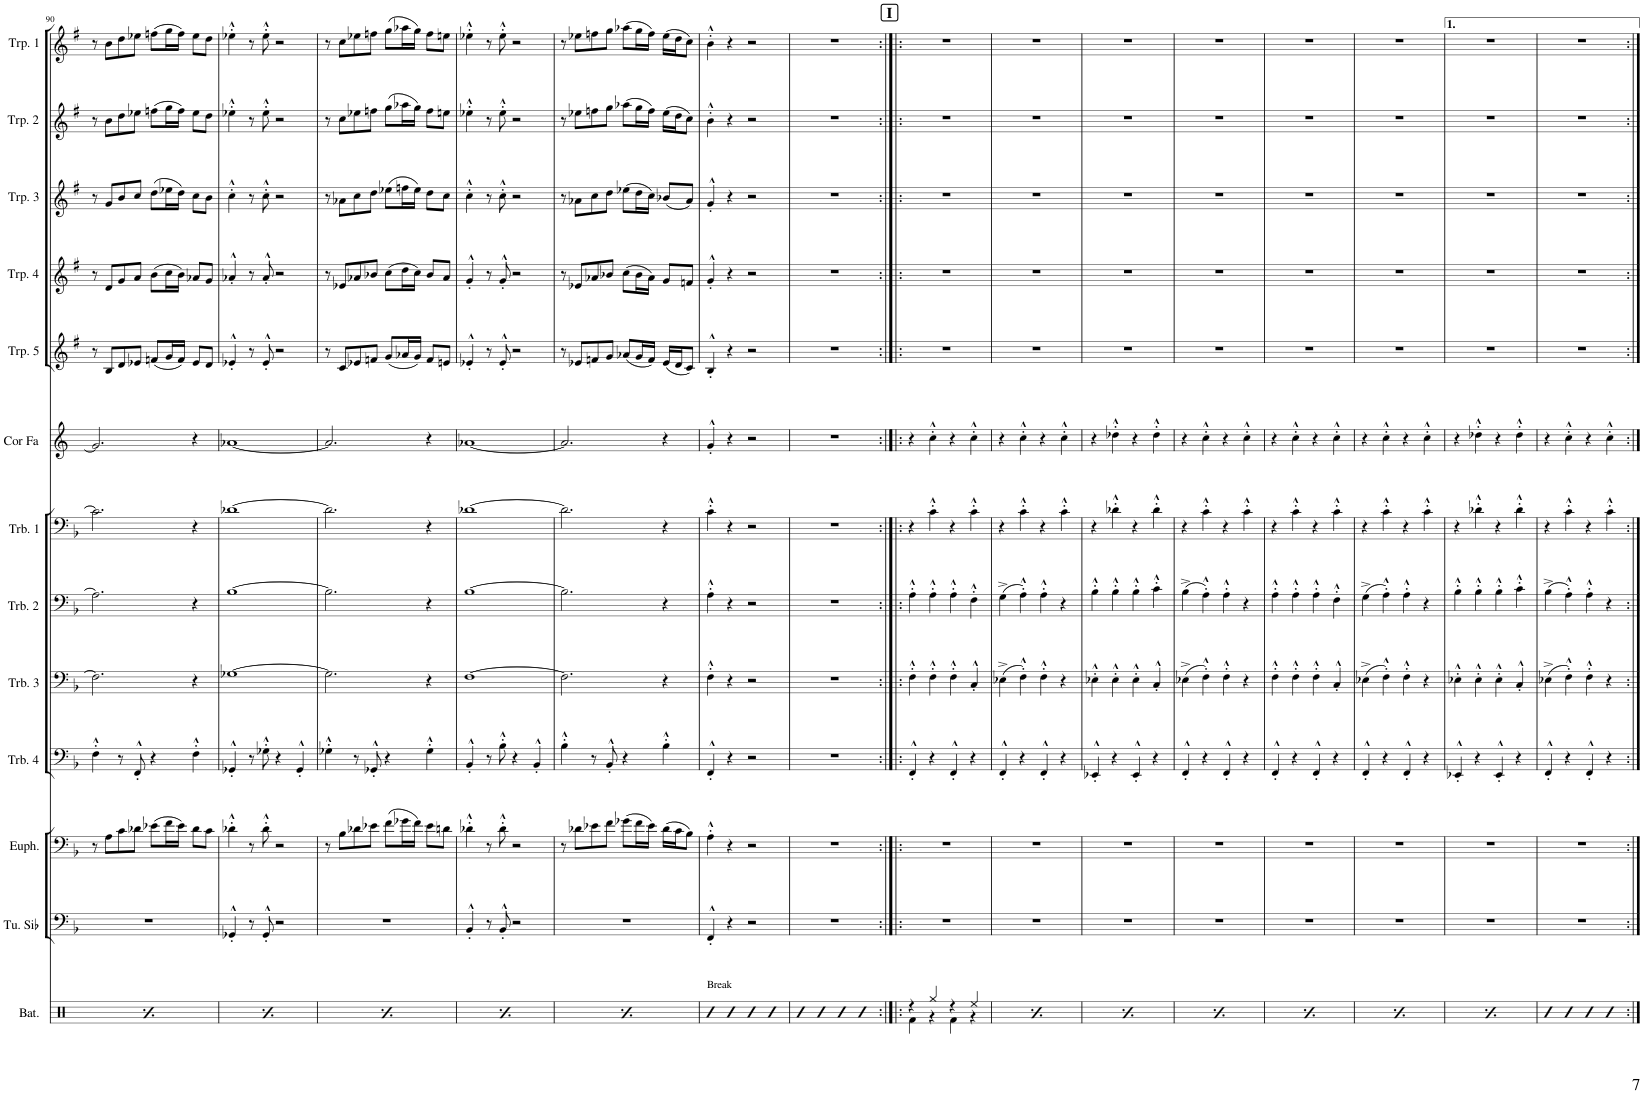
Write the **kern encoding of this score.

**kern	**kern	**kern	**kern	**kern	**kern	**kern	**kern	**kern	**kern	**kern	**kern	**kern
*part13	*part12	*part11	*part10	*part9	*part8	*part7	*part6	*part5	*part4	*part3	*part2	*part1
*staff13	*staff12	*staff11	*staff10	*staff9	*staff8	*staff7	*staff6	*staff5	*staff4	*staff3	*staff2	*staff1
*I"Batterie	*I"Tuba en Sib	*I"Euphonium	*I"Trombone 4	*I"Trombone 3	*I"Trombone 2	*I"Trombone 1	*I"Cor en Fa	*I"Trompette 5	*I"Trompette 4	*I"Trompette 3	*I"Trompette 2	*I"Trompette 1
*I'Bat.	*I'Tu. Sib	*I'Euph.	*I'Trb. 4	*I'Trb. 3	*I'Trb. 2	*I'Trb. 1	*I'Cor Fa	*I'Trp. 5	*I'Trp. 4	*I'Trp. 3	*I'Trp. 2	*I'Trp. 1
!!LO:PB:g=z
*clefX	*clefF4	*clefF4	*clefF4	*clefF4	*clefF4	*clefF4	*clefG2	*clefG2	*clefG2	*clefG2	*clefG2	*clefG2
*	*	*	*	*	*	*	*Trd4c7	*Trd1c2	*Trd1c2	*Trd1c2	*Trd1c2	*Trd1c2
*k[]	*k[b-]	*k[b-]	*k[b-]	*k[b-]	*k[b-]	*k[b-]	*k[]	*k[f#]	*k[f#]	*k[f#]	*k[f#]	*k[f#]
*M2/2	*M2/2	*M2/2	*M2/2	*M2/2	*M2/2	*M2/2	*M2/2	*M2/2	*M2/2	*M2/2	*M2/2	*M2/2
=90	=90	=90	=90	=90	=90	=90	=90	=90	=90	=90	=90	=90
*^	*	*	*	*	*	*	*	*	*	*	*	*
4r	4.Rf\	1r	8r	4F'^^\	2.F\]	2.A\]	2.c\]	2.g/]	8r	8r	8r	8r	8r
.	.	.	8A\L	.	.	.	.	.	8B/L	8d/L	8g/L	8b\L	8b\L
4Rgg/	.	.	8c\	8r	.	.	.	.	8d/	8g/	8b/	8dd\	8dd\
.	8Rcc\	.	8d-X\J	8FF'^^/	.	.	.	.	8e-X/J	8a/J	8cc/J	8ee-X\J	8ee-X\J
4r	4Rf\	.	(8e-X\L	4r	.	.	.	.	(8fn/L	(8b\L	(8dd\L	(8ffn\L	(8ffn\L
.	.	.	16f\L	.	.	.	.	.	16g/L	16cc\L	16ee-X\L	16gg\L	16gg\L
.	.	.	16e-\JJ)	.	.	.	.	.	16f/JJ)	16b\JJ)	16dd\JJ)	16ff\JJ)	16ff\JJ)
4Rgg/	4Rcc\	.	8d-\L	4F'^^\	4r	4r	4r	4r	8e-/L	8a-X/L	8cc\L	8ee-\L	8ee-\L
.	.	.	8c\J	.	.	.	.	.	8d/J	8g/J	8b\J	8dd\J	8dd\J
=91	=91	=91	=91	=91	=91	=91	=91	=91	=91	=91	=91	=91	=91
4r	4.Rf\	4GG-X'^^/	4d-X'^^\	4GG-X'^^/	[1G-X	[1B-	[1d-X	[1a-X	4e-X'^^/	4a-X'^^/	4cc'^^\	4ee-X'^^\	4ee-X'^^\
4Rgg/	.	8r	8r	8r	.	.	.	.	8r	8r	8r	8r	8r
.	8Rcc\	8GG-'^^/	8d-'^^\	8G-X'^^\	.	.	.	.	8e-'^^/	8a-'^^/	8cc'^^\	8ee-'^^\	8ee-'^^\
4r	4Rf\	2r	2r	4r	.	.	.	.	2r	2r	2r	2r	2r
4Rgg/	4Rcc\	.	.	4GG-'^^/	.	.	.	.	.	.	.	.	.
=92	=92	=92	=92	=92	=92	=92	=92	=92	=92	=92	=92	=92	=92
4r	4.Rf\	1r	8r	4G-X'^^\	2.G-\]	2.B-\]	2.d-\]	2.a-/]	8r	8r	8r	8r	8r
.	.	.	8B-\L	.	.	.	.	.	8c/L	8e-X/L	8a-X\L	8cc\L	8cc\L
4Rgg/	.	.	8d-X\	8r	.	.	.	.	8e-X/	8a-X/	8cc\	8ee-X\	8ee-X\
.	8Rcc\	.	8e-X\J	8GG-X'^^/	.	.	.	.	8fn/J	8b-X/J	8dd\J	8ffn\J	8ffn\J
4r	4Rf\	.	(8f\L	4r	.	.	.	.	(8g/L	(8cc\L	(8ee-X\L	(8gg\L	(8gg\L
.	.	.	16g-X\L	.	.	.	.	.	16a-X/L	16dd\L	16ffn\L	16aa-X\L	16aa-X\L
.	.	.	16f\JJ)	.	.	.	.	.	16g/JJ)	16cc\JJ)	16ee-\JJ)	16gg\JJ)	16gg\JJ)
4Rgg/	4Rcc\	.	8e-\L	4G-'^^\	4r	4r	4r	4r	8f/L	8b-/L	8dd\L	8ff\L	8ff\L
.	.	.	8dn\J	.	.	.	.	.	8en/J	8a-/J	8cc\J	8een\J	8een\J
=93	=93	=93	=93	=93	=93	=93	=93	=93	=93	=93	=93	=93	=93
4r	4.Rf\	4BB-'^^/	4d-X'^^\	4BB-'^^/	[1F	[1B-	[1d-X	[1a-X	4e-X'^^/	4g'^^/	4cc'^^\	4ee-X'^^\	4ee-X'^^\
4Rgg/	.	8r	8r	8r	.	.	.	.	8r	8r	8r	8r	8r
.	8Rcc\	8BB-'^^/	8d-'^^\	8B-'^^\	.	.	.	.	8e-'^^/	8g'^^/	8cc'^^\	8ee-'^^\	8ee-'^^\
4r	4Rf\	2r	2r	4r	.	.	.	.	2r	2r	2r	2r	2r
4Rgg/	4Rcc\	.	.	4BB-'^^/	.	.	.	.	.	.	.	.	.
=94	=94	=94	=94	=94	=94	=94	=94	=94	=94	=94	=94	=94	=94
4r	4.Rf\	1r	8r	4B-'^^\	2.F\]	2.B-\]	2.d-\]	2.a-/]	8r	8r	8r	8r	8r
.	.	.	8d-X\L	.	.	.	.	.	8e-X/L	8e-X/L	8a-X\L	8ee-X\L	8ee-X\L
4Rgg/	.	.	8e-X\	8r	.	.	.	.	8fn/	8a-X/	8cc\	8ffn\	8ffn\
.	8Rcc\	.	8f\J	8BB-'^^/	.	.	.	.	8g/J	8b-X/J	8dd\J	8gg\J	8gg\J
4r	4Rf\	.	(8g-X\L	4r	.	.	.	.	(8a-X/L	(8cc\L	(8ee-X\L	(8aa-X\L	(8aa-X\L
.	.	.	16f\L	.	.	.	.	.	16g/L	16b-\L	16dd\L	16gg\L	16gg\L
.	.	.	16e-\JJ)	.	.	.	.	.	16f/JJ)	16a-\JJ)	16cc\JJ)	16ff\JJ)	16ff\JJ)
4Rgg/	4Rcc\	.	(16d-\LL	4B-'^^\	4r	4r	4r	4r	(16e-/LL	8g/L	(8b-X/L	(16ee-\LL	(16ee-\LL
.	.	.	16c\J	.	.	.	.	.	16d/J	.	.	16dd\J	16dd\J
.	.	.	8B-\J)	.	.	.	.	.	8c/J)	8fn/J	8a-/J)	8cc\J)	8cc\J)
*v	*v	*	*	*	*	*	*	*	*	*	*	*	*
=95	=95	=95	=95	=95	=95	=95	=95	=95	=95	=95	=95	=95
!LO:TX:a:t=Break	!	!	!	!	!	!	!	!	!	!	!	!
4R	4FF'^^/	4A'^^\	4FF'^^/	4F'^^\	4A'^^\	4c'^^\	4g'^^/	4B'^^/	4g'^^/	4g'^^/	4b'^^\	4b'^^\
4R	4r	4r	4r	4r	4r	4r	4r	4r	4r	4r	4r	4r
4R	2r	2r	2r	2r	2r	2r	2r	2r	2r	2r	2r	2r
4R	.	.	.	.	.	.	.	.	.	.	.	.
=96	=96	=96	=96	=96	=96	=96	=96	=96	=96	=96	=96	=96
4R	1r	1r	1r	1r	1r	1r	1r	1r	1r	1r	1r	1r
4R	.	.	.	.	.	.	.	.	.	.	.	.
4R	.	.	.	.	.	.	.	.	.	.	.	.
4R	.	.	.	.	.	.	.	.	.	.	.	.
!!LO:REH:place=s1:a:B:cj:fs=14:t=I
=97:|!|:	=97:|!|:	=97:|!|:	=97:|!|:	=97:|!|:	=97:|!|:	=97:|!|:	=97:|!|:	=97:|!|:	=97:|!|:	=97:|!|:	=97:|!|:	=97:|!|:
*^	*	*	*	*	*	*	*	*	*	*	*	*
4r	4Rf\	1r	1r	4FF'^^/	4F'^^\	4A'^^\	4r	4r	1r	1r	1r	1r	1r
4Rgg/	4r	.	.	4r	4F'^^\	4A'^^\	4c'^^\	4cc'^^\	.	.	.	.	.
4r	4Rf\	.	.	4FF'^^/	4F'^^\	4A'^^\	4r	4r	.	.	.	.	.
4Ree/	4r	.	.	4r	4C'^^/	4F'^^\	4c'^^\	4cc'^^\	.	.	.	.	.
=98	=98	=98	=98	=98	=98	=98	=98	=98	=98	=98	=98	=98	=98
4r	4Rf\	1r	1r	4FF'^^/	(4E-X^\	(4G^\	4r	4r	1r	1r	1r	1r	1r
4Rgg/	4r	.	.	4r	4F'^^\)	4A'^^\)	4c'^^\	4cc'^^\	.	.	.	.	.
4r	4Rf\	.	.	4FF'^^/	4F'^^\	4A'^^\	4r	4r	.	.	.	.	.
4Ree/	4r	.	.	4r	4r	4r	4c'^^\	4cc'^^\	.	.	.	.	.
=99	=99	=99	=99	=99	=99	=99	=99	=99	=99	=99	=99	=99	=99
4r	4Rf\	1r	1r	4EE-X'^^/	4E-X'^^\	4B-'^^\	4r	4r	1r	1r	1r	1r	1r
4Rgg/	4r	.	.	4r	4E-'^^\	4B-'^^\	4d-X'^^\	4dd-X'^^\	.	.	.	.	.
4r	4Rf\	.	.	4EE-'^^/	4E-'^^\	4B-'^^\	4r	4r	.	.	.	.	.
4Ree/	4r	.	.	4r	4C'^^/	4c'^^\	4d-'^^\	4dd-'^^\	.	.	.	.	.
=100	=100	=100	=100	=100	=100	=100	=100	=100	=100	=100	=100	=100	=100
4r	4Rf\	1r	1r	4FF'^^/	(4E-X^\	(4B-^\	4r	4r	1r	1r	1r	1r	1r
4Rgg/	4r	.	.	4r	4F'^^\)	4A'^^\)	4c'^^\	4cc'^^\	.	.	.	.	.
4r	4Rf\	.	.	4FF'^^/	4F'^^\	4A'^^\	4r	4r	.	.	.	.	.
4Ree/	4r	.	.	4r	4r	4r	4c'^^\	4cc'^^\	.	.	.	.	.
=101	=101	=101	=101	=101	=101	=101	=101	=101	=101	=101	=101	=101	=101
4r	4Rf\	1r	1r	4FF'^^/	4F'^^\	4A'^^\	4r	4r	1r	1r	1r	1r	1r
4Rgg/	4r	.	.	4r	4F'^^\	4A'^^\	4c'^^\	4cc'^^\	.	.	.	.	.
4r	4Rf\	.	.	4FF'^^/	4F'^^\	4A'^^\	4r	4r	.	.	.	.	.
4Ree/	4r	.	.	4r	4C'^^/	4F'^^\	4c'^^\	4cc'^^\	.	.	.	.	.
=102	=102	=102	=102	=102	=102	=102	=102	=102	=102	=102	=102	=102	=102
4r	4Rf\	1r	1r	4FF'^^/	(4E-X^\	(4G^\	4r	4r	1r	1r	1r	1r	1r
4Rgg/	4r	.	.	4r	4F'^^\)	4A'^^\)	4c'^^\	4cc'^^\	.	.	.	.	.
4r	4Rf\	.	.	4FF'^^/	4F'^^\	4A'^^\	4r	4r	.	.	.	.	.
4Ree/	4r	.	.	4r	4r	4r	4c'^^\	4cc'^^\	.	.	.	.	.
=103	=103	=103	=103	=103	=103	=103	=103	=103	=103	=103	=103	=103	=103
4r	4Rf\	1r	1r	4EE-X'^^/	4E-X'^^\	4B-'^^\	4r	4r	1r	1r	1r	1r	1r
4Rgg/	4r	.	.	4r	4E-'^^\	4B-'^^\	4d-X'^^\	4dd-X'^^\	.	.	.	.	.
4r	4Rf\	.	.	4EE-'^^/	4E-'^^\	4B-'^^\	4r	4r	.	.	.	.	.
4Ree/	4r	.	.	4r	4C'^^/	4c'^^\	4d-'^^\	4dd-'^^\	.	.	.	.	.
*v	*v	*	*	*	*	*	*	*	*	*	*	*	*
=104	=104	=104	=104	=104	=104	=104	=104	=104	=104	=104	=104	=104
4R	1r	1r	4FF'^^/	(4E-X^\	(4B-^\	4r	4r	1r	1r	1r	1r	1r
4R	.	.	4r	4F'^^\)	4A'^^\)	4c'^^\	4cc'^^\	.	.	.	.	.
4R	.	.	4FF'^^/	4F'^^\	4A'^^\	4r	4r	.	.	.	.	.
4R	.	.	4r	4r	4r	4c'^^\	4cc'^^\	.	.	.	.	.
=:|!	=:|!	=:|!	=:|!	=:|!	=:|!	=:|!	=:|!	=:|!	=:|!	=:|!	=:|!	=:|!
*-	*-	*-	*-	*-	*-	*-	*-	*-	*-	*-	*-	*-
